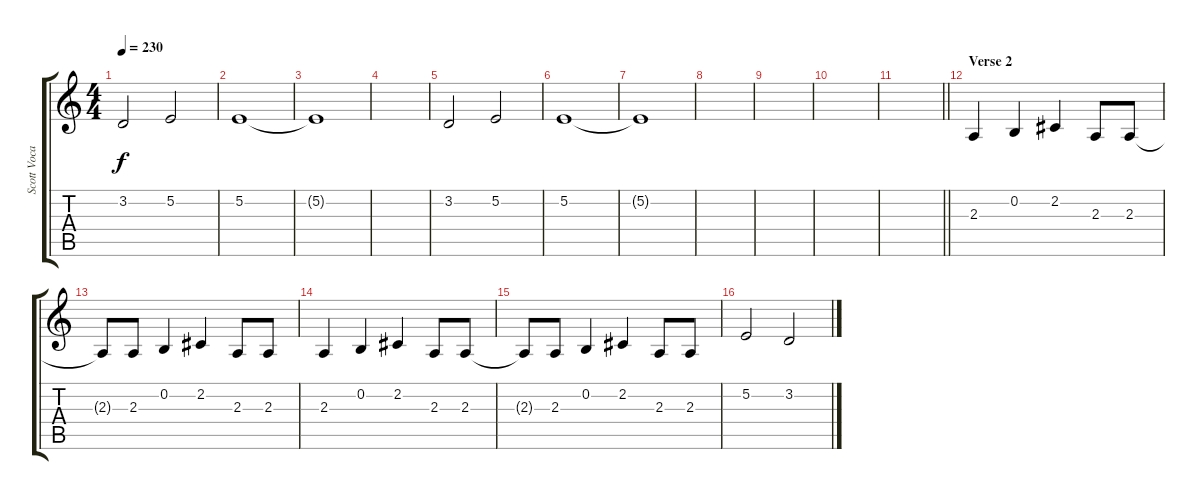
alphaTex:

\track ("Scott Vocals" "Scott Voca") {instrument englishhorn}
\staff {score tabs}
\tuning (E4 B3 G3 D3 A2 E2) {hide}
\ts (4 4)
\tempo 230
\clef g2
\ks c
3.2.2{dy f} 5.2.2 |
5.2.1 |
5.2{t}.1 |
|
3.2.2 5.2.2 |
5.2.1 |
5.2{t}.1 |
|
|
|
\barLineRight lightlight
|
\section ("" "Verse 2")
2.3.4 0.2.4 2.2.4 2.3.8 2.3.8 |
2.3{t}.8 2.3.8 0.2.4 2.2.4 2.3.8 2.3.8 |
2.3.4 0.2.4 2.2.4 2.3.8 2.3.8 |
2.3{t}.8 2.3.8 0.2.4 2.2.4 2.3.8 2.3.8 |
5.2.2 3.2.2
